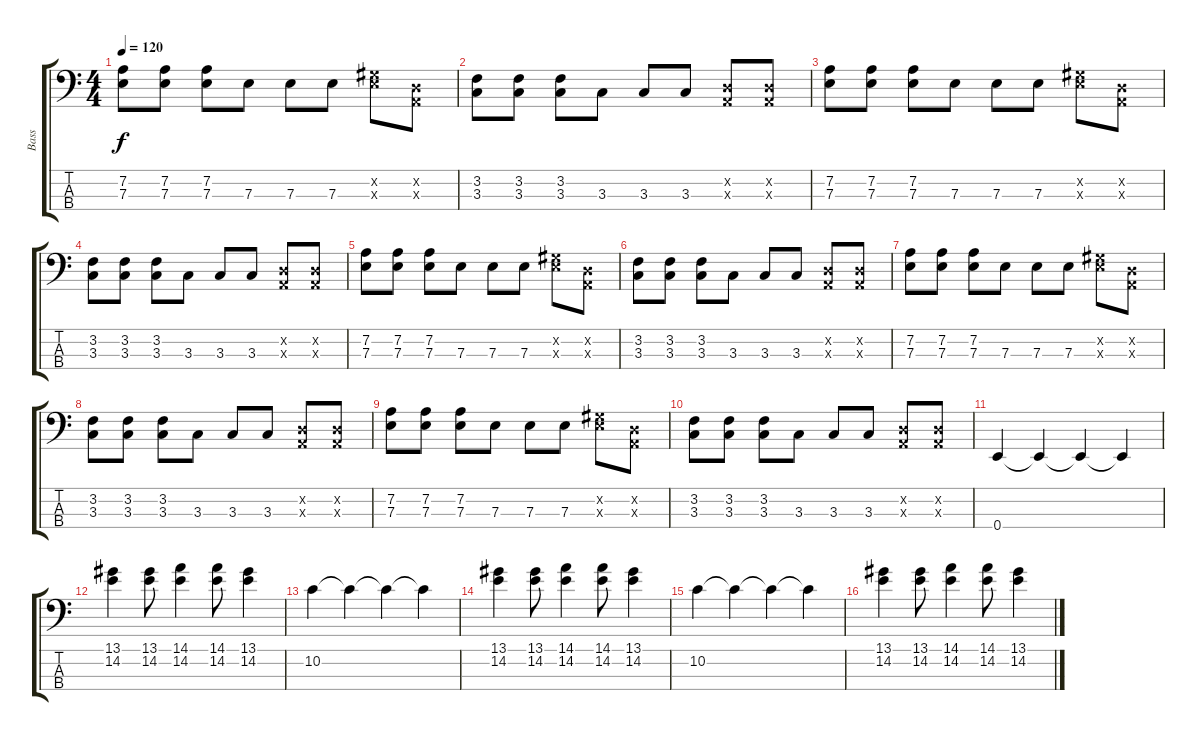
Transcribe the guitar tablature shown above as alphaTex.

\track ("Bass" "Bass") {instrument electricbasspick}
\staff {score tabs}
\tuning (G2 D2 A1 E1) {hide}
\ts (4 4)
\tempo 120
\clef f4
\ks c
(7.2 7.3).8{dy f} (7.2 7.3).8 (7.2 7.3).8 7.3.8 7.3.8 7.3.8 (6.2{x} 7.3{x}).8 (0.2{x} 0.3{x}).8 |
(3.2 3.3).8 (3.2 3.3).8 (3.2 3.3).8 3.3.8 3.3.8 3.3.8 (0.2{x} 0.3{x}).8 (0.2{x} 0.3{x}).8 |
(7.2 7.3).8 (7.2 7.3).8 (7.2 7.3).8 7.3.8 7.3.8 7.3.8 (6.2{x} 7.3{x}).8 (0.2{x} 0.3{x}).8 |
(3.2 3.3).8 (3.2 3.3).8 (3.2 3.3).8 3.3.8 3.3.8 3.3.8 (0.2{x} 0.3{x}).8 (0.2{x} 0.3{x}).8 |
(7.2 7.3).8 (7.2 7.3).8 (7.2 7.3).8 7.3.8 7.3.8 7.3.8 (6.2{x} 7.3{x}).8 (0.2{x} 0.3{x}).8 |
(3.2 3.3).8 (3.2 3.3).8 (3.2 3.3).8 3.3.8 3.3.8 3.3.8 (0.2{x} 0.3{x}).8 (0.2{x} 0.3{x}).8 |
(7.2 7.3).8 (7.2 7.3).8 (7.2 7.3).8 7.3.8 7.3.8 7.3.8 (6.2{x} 7.3{x}).8 (0.2{x} 0.3{x}).8 |
(3.2 3.3).8 (3.2 3.3).8 (3.2 3.3).8 3.3.8 3.3.8 3.3.8 (0.2{x} 0.3{x}).8 (0.2{x} 0.3{x}).8 |
(7.2 7.3).8 (7.2 7.3).8 (7.2 7.3).8 7.3.8 7.3.8 7.3.8 (6.2{x} 7.3{x}).8 (0.2{x} 0.3{x}).8 |
(3.2 3.3).8 (3.2 3.3).8 (3.2 3.3).8 3.3.8 3.3.8 3.3.8 (0.2{x} 0.3{x}).8 (0.2{x} 0.3{x}).8 |
0.4.4 0.4{t}.4 0.4{t}.4 0.4{t}.4 |
(13.1 14.2).4 (13.1 14.2).8 (14.1 14.2).4 (14.1 14.2).8 (13.1 14.2).4 |
10.2.4 10.2{t}.4 10.2{t}.4 10.2{t}.4 |
(13.1 14.2).4 (13.1 14.2).8 (14.1 14.2).4 (14.1 14.2).8 (13.1 14.2).4 |
10.2.4 10.2{t}.4 10.2{t}.4 10.2{t}.4 |
(13.1 14.2).4 (13.1 14.2).8 (14.1 14.2).4 (14.1 14.2).8 (13.1 14.2).4
